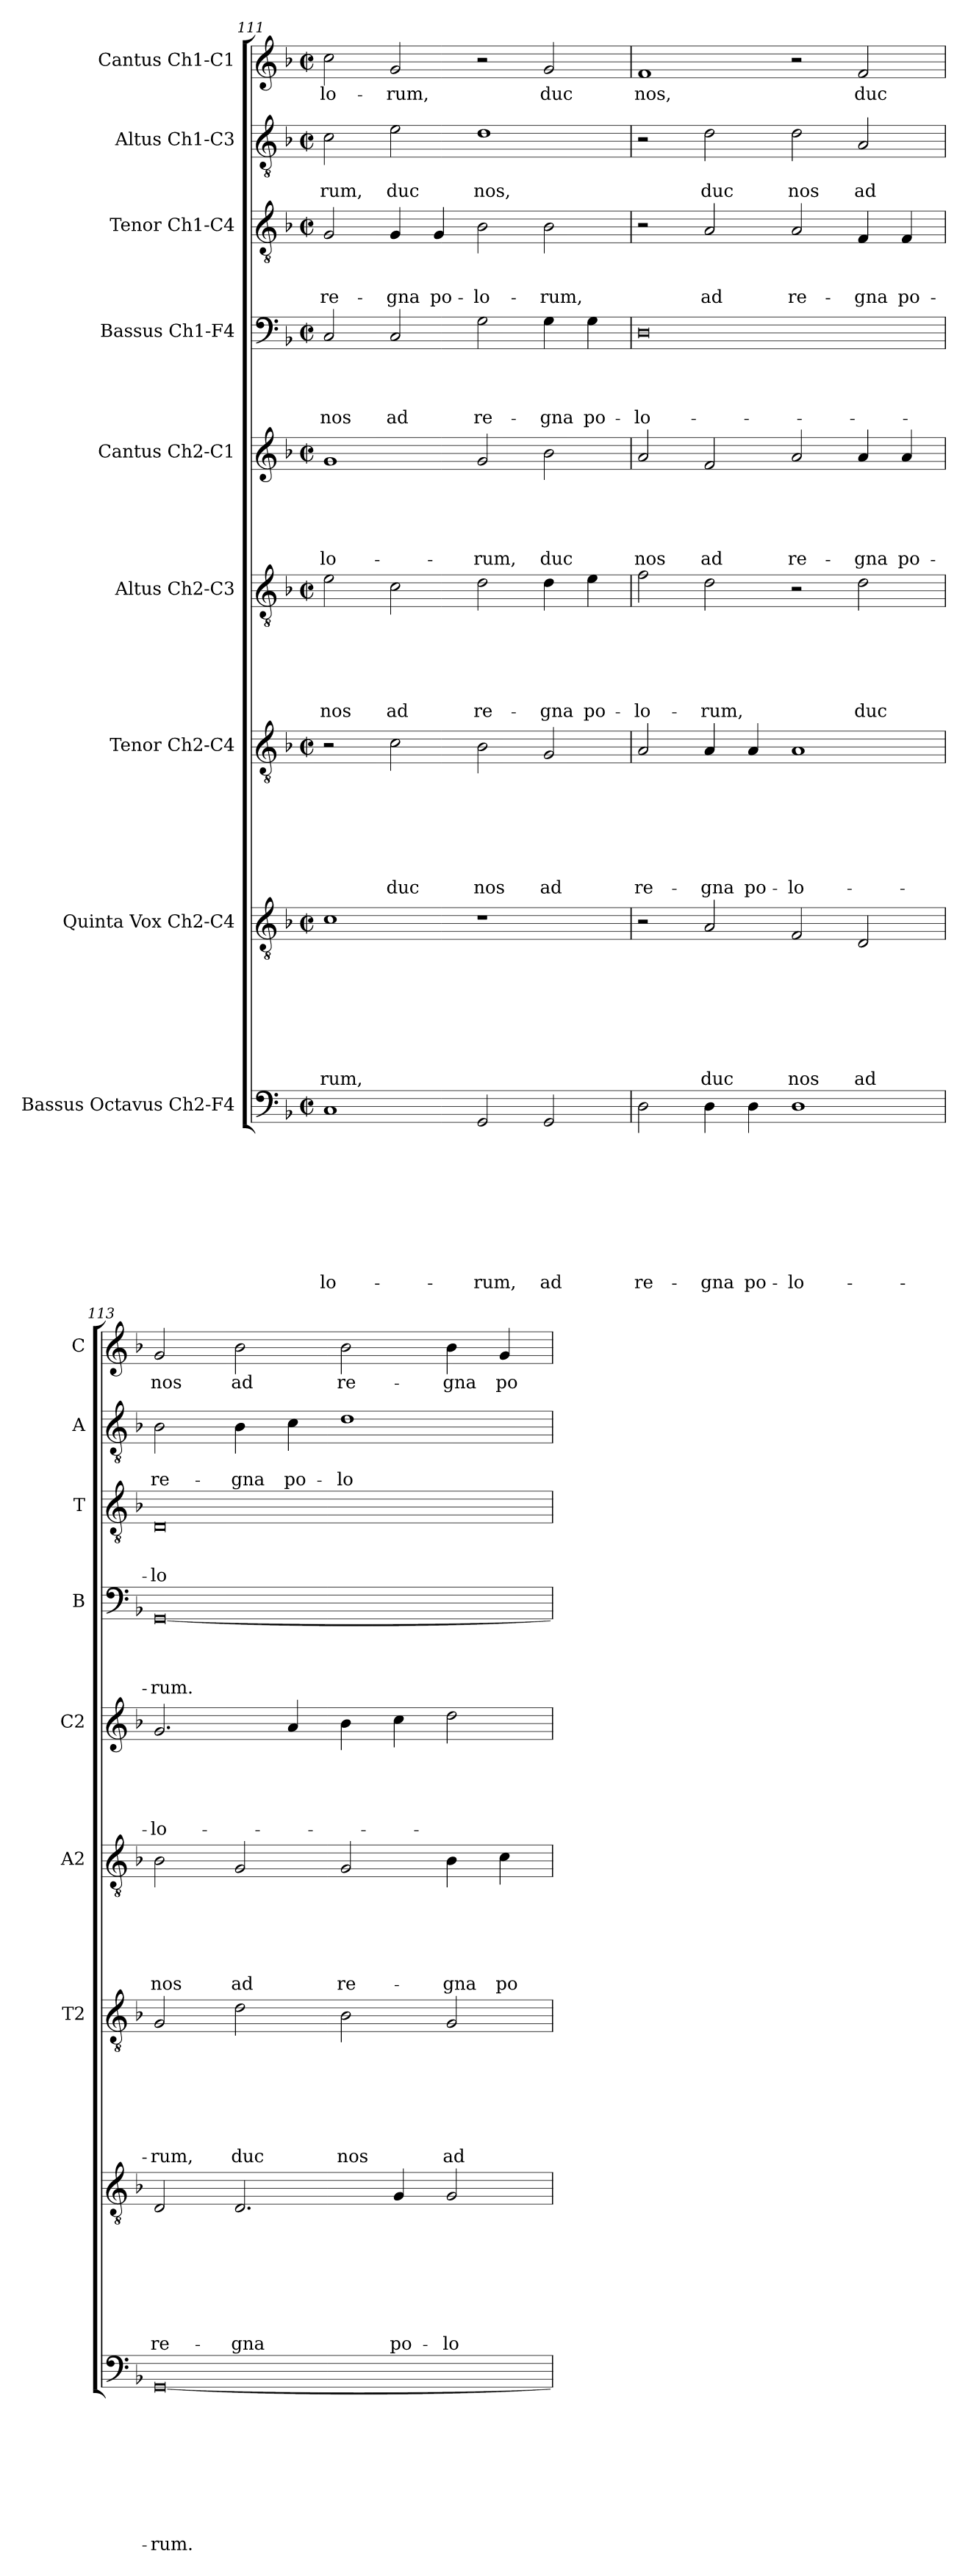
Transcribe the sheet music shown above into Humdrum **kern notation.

**kern	**text	**text	**text	**text	**text	**text	**text	**text	**text	**kern	**text	**text	**text	**text	**text	**text	**text	**text	**kern	**text	**text	**text	**text	**text	**text	**text	**kern	**text	**text	**text	**text	**text	**text	**kern	**text	**text	**text	**text	**text	**kern	**text	**text	**text	**text	**kern	**text	**text	**text	**kern	**text	**text	**kern	**text
*part9	*part9	*part9	*part9	*part9	*part9	*part9	*part9	*part9	*part9	*part8	*part8	*part8	*part8	*part8	*part8	*part8	*part8	*part8	*part7	*part7	*part7	*part7	*part7	*part7	*part7	*part7	*part6	*part6	*part6	*part6	*part6	*part6	*part6	*part5	*part5	*part5	*part5	*part5	*part5	*part4	*part4	*part4	*part4	*part4	*part3	*part3	*part3	*part3	*part2	*part2	*part2	*part1	*part1
*staff9	*staff9	*staff9	*staff9	*staff9	*staff9	*staff9	*staff9	*staff9	*staff9	*staff8	*staff8	*staff8	*staff8	*staff8	*staff8	*staff8	*staff8	*staff8	*staff7	*staff7	*staff7	*staff7	*staff7	*staff7	*staff7	*staff7	*staff6	*staff6	*staff6	*staff6	*staff6	*staff6	*staff6	*staff5	*staff5	*staff5	*staff5	*staff5	*staff5	*staff4	*staff4	*staff4	*staff4	*staff4	*staff3	*staff3	*staff3	*staff3	*staff2	*staff2	*staff2	*staff1	*staff1
*I"Bassus Octavus Ch2-F4	*	*	*	*	*	*	*	*	*	*I"Quinta Vox Ch2-C4	*	*	*	*	*	*	*	*	*I"Tenor Ch2-C4	*	*	*	*	*	*	*	*I"Altus Ch2-C3	*	*	*	*	*	*	*I"Cantus Ch2-C1	*	*	*	*	*	*I"Bassus Ch1-F4	*	*	*	*	*I"Tenor Ch1-C4	*	*	*	*I"Altus Ch1-C3	*	*	*I"Cantus Ch1-C1	*
*	*	*	*	*	*	*	*	*	*	*	*	*	*	*	*	*	*	*	*I'T2	*	*	*	*	*	*	*	*I'A2	*	*	*	*	*	*	*I'C2	*	*	*	*	*	*I'B	*	*	*	*	*I'T	*	*	*	*I'A	*	*	*I'C	*
*clefF4	*	*	*	*	*	*	*	*	*	*clefGv2	*	*	*	*	*	*	*	*	*clefGv2	*	*	*	*	*	*	*	*clefGv2	*	*	*	*	*	*	*clefG2	*	*	*	*	*	*clefF4	*	*	*	*	*clefGv2	*	*	*	*clefGv2	*	*	*clefG2	*
*k[b-]	*	*	*	*	*	*	*	*	*	*k[b-]	*	*	*	*	*	*	*	*	*k[b-]	*	*	*	*	*	*	*	*k[b-]	*	*	*	*	*	*	*k[b-]	*	*	*	*	*	*k[b-]	*	*	*	*	*k[b-]	*	*	*	*k[b-]	*	*	*k[b-]	*
*F:	*	*	*	*	*	*	*	*	*	*F:	*	*	*	*	*	*	*	*	*F:	*	*	*	*	*	*	*	*F:	*	*	*	*	*	*	*F:	*	*	*	*	*	*F:	*	*	*	*	*F:	*	*	*	*F:	*	*	*F:	*
*M2/2	*	*	*	*	*	*	*	*	*	*M2/2	*	*	*	*	*	*	*	*	*M2/2	*	*	*	*	*	*	*	*M2/2	*	*	*	*	*	*	*M2/2	*	*	*	*	*	*M2/2	*	*	*	*	*M2/2	*	*	*	*M2/2	*	*	*M2/2	*
*met(c|)	*	*	*	*	*	*	*	*	*	*met(c|)	*	*	*	*	*	*	*	*	*met(c|)	*	*	*	*	*	*	*	*met(c|)	*	*	*	*	*	*	*met(c|)	*	*	*	*	*	*met(c|)	*	*	*	*	*met(c|)	*	*	*	*met(c|)	*	*	*met(c|)	*
=111	=111	=111	=111	=111	=111	=111	=111	=111	=111	=111	=111	=111	=111	=111	=111	=111	=111	=111	=111	=111	=111	=111	=111	=111	=111	=111	=111	=111	=111	=111	=111	=111	=111	=111	=111	=111	=111	=111	=111	=111	=111	=111	=111	=111	=111	=111	=111	=111	=111	=111	=111	=111	=111
!	!	!	!	!	!	!	!	!	!LO:LY:b	!	!	!	!	!	!	!	!	!LO:LY:b	!	!	!	!	!	!	!	!	!	!	!	!	!	!	!LO:LY:b	!	!	!	!	!	!LO:LY:b	!	!	!	!	!LO:LY:b	!	!	!	!LO:LY:b	!	!	!LO:LY:b	!	!LO:LY:b
1C	.	.	.	.	.	.	.	.	-lo-	1c	.	.	.	.	.	.	.	-rum,	2r	.	.	.	.	.	.	.	2e\	.	.	.	.	.	nos	1g	.	.	.	.	-lo-	2C/	.	.	.	nos	2G/	.	.	re-	2c\	.	-rum,	2cc\	-lo-
!	!	!	!	!	!	!	!	!	!	!	!	!	!	!	!	!	!	!	!	!	!	!	!	!	!	!LO:LY:b	!	!	!	!	!	!	!LO:LY:b	!	!	!	!	!	!	!	!	!	!	!LO:LY:b	!	!	!	!LO:LY:b	!	!	!LO:LY:b	!	!LO:LY:b
.	.	.	.	.	.	.	.	.	.	.	.	.	.	.	.	.	.	.	2c\	.	.	.	.	.	.	duc	2c\	.	.	.	.	.	ad	.	.	.	.	.	.	2C/	.	.	.	ad	4G/	.	.	-gna	2e\	.	duc	2g/	-rum,
!	!	!	!	!	!	!	!	!	!	!	!	!	!	!	!	!	!	!	!	!	!	!	!	!	!	!	!	!	!	!	!	!	!	!	!	!	!	!	!	!	!	!	!	!	!	!	!	!LO:LY:b	!	!	!	!	!
.	.	.	.	.	.	.	.	.	.	.	.	.	.	.	.	.	.	.	.	.	.	.	.	.	.	.	.	.	.	.	.	.	.	.	.	.	.	.	.	.	.	.	.	.	4G/	.	.	po-	.	.	.	.	.
!	!	!	!	!	!	!	!	!	!LO:LY:b	!	!	!	!	!	!	!	!	!	!	!	!	!	!	!	!	!LO:LY:b	!	!	!	!	!	!	!LO:LY:b	!	!	!	!	!	!LO:LY:b	!	!	!	!	!LO:LY:b	!	!	!	!LO:LY:b	!	!	!LO:LY:b	!	!
2GG/	.	.	.	.	.	.	.	.	-rum,	1r	.	.	.	.	.	.	.	.	2B-\	.	.	.	.	.	.	nos	2d\	.	.	.	.	.	re-	2g/	.	.	.	.	-rum,	2G\	.	.	.	re-	2B-\	.	.	-lo-	1d	.	nos,	2r	.
!	!	!	!	!	!	!	!	!	!LO:LY:b	!	!	!	!	!	!	!	!	!	!	!	!	!	!	!	!	!LO:LY:b	!	!	!	!	!	!	!LO:LY:b	!	!	!	!	!	!LO:LY:b	!	!	!	!	!LO:LY:b	!	!	!	!LO:LY:b	!	!	!	!	!LO:LY:b
2GG/	.	.	.	.	.	.	.	.	ad	.	.	.	.	.	.	.	.	.	2G/	.	.	.	.	.	.	ad	4d\	.	.	.	.	.	-gna	2b-\	.	.	.	.	duc	4G\	.	.	.	-gna	2B-\	.	.	-rum,	.	.	.	2g/	duc
!	!	!	!	!	!	!	!	!	!	!	!	!	!	!	!	!	!	!	!	!	!	!	!	!	!	!	!	!	!	!	!	!	!LO:LY:b	!	!	!	!	!	!	!	!	!	!	!LO:LY:b	!	!	!	!	!	!	!	!	!
.	.	.	.	.	.	.	.	.	.	.	.	.	.	.	.	.	.	.	.	.	.	.	.	.	.	.	4e\	.	.	.	.	.	po-	.	.	.	.	.	.	4G\	.	.	.	po-	.	.	.	.	.	.	.	.	.
=112	=112	=112	=112	=112	=112	=112	=112	=112	=112	=112	=112	=112	=112	=112	=112	=112	=112	=112	=112	=112	=112	=112	=112	=112	=112	=112	=112	=112	=112	=112	=112	=112	=112	=112	=112	=112	=112	=112	=112	=112	=112	=112	=112	=112	=112	=112	=112	=112	=112	=112	=112	=112	=112
!	!	!	!	!	!	!	!	!	!LO:LY:b	!	!	!	!	!	!	!	!	!	!	!	!	!	!	!	!	!LO:LY:b	!	!	!	!	!	!	!LO:LY:b	!	!	!	!	!	!LO:LY:b	!	!	!	!	!LO:LY:b	!	!	!	!	!	!	!	!	!LO:LY:b
2D\	.	.	.	.	.	.	.	.	re-	2r	.	.	.	.	.	.	.	.	2A/	.	.	.	.	.	.	re-	2f\	.	.	.	.	.	-lo-	2a/	.	.	.	.	nos	0D	.	.	.	-lo-	2r	.	.	.	2r	.	.	1f	nos,
!	!	!	!	!	!	!	!	!	!LO:LY:b	!	!	!	!	!	!	!	!	!LO:LY:b	!	!	!	!	!	!	!	!LO:LY:b	!	!	!	!	!	!	!LO:LY:b	!	!	!	!	!	!LO:LY:b	!	!	!	!	!	!	!	!	!LO:LY:b	!	!	!LO:LY:b	!	!
4D\	.	.	.	.	.	.	.	.	-gna	2A/	.	.	.	.	.	.	.	duc	4A/	.	.	.	.	.	.	-gna	2d\	.	.	.	.	.	-rum,	2f/	.	.	.	.	ad	.	.	.	.	.	2A/	.	.	ad	2d\	.	duc	.	.
!	!	!	!	!	!	!	!	!	!LO:LY:b	!	!	!	!	!	!	!	!	!	!	!	!	!	!	!	!	!LO:LY:b	!	!	!	!	!	!	!	!	!	!	!	!	!	!	!	!	!	!	!	!	!	!	!	!	!	!	!
4D\	.	.	.	.	.	.	.	.	po-	.	.	.	.	.	.	.	.	.	4A/	.	.	.	.	.	.	po-	.	.	.	.	.	.	.	.	.	.	.	.	.	.	.	.	.	.	.	.	.	.	.	.	.	.	.
!	!	!	!	!	!	!	!	!	!LO:LY:b	!	!	!	!	!	!	!	!	!LO:LY:b	!	!	!	!	!	!	!	!LO:LY:b	!	!	!	!	!	!	!	!	!	!	!	!	!LO:LY:b	!	!	!	!	!	!	!	!	!LO:LY:b	!	!	!LO:LY:b	!	!
1D	.	.	.	.	.	.	.	.	-lo-	2F/	.	.	.	.	.	.	.	nos	1A	.	.	.	.	.	.	-lo-	2r	.	.	.	.	.	.	2a/	.	.	.	.	re-	.	.	.	.	.	2A/	.	.	re-	2d\	.	nos	2r	.
!	!	!	!	!	!	!	!	!	!	!	!	!	!	!	!	!	!	!LO:LY:b	!	!	!	!	!	!	!	!	!	!	!	!	!	!	!LO:LY:b	!	!	!	!	!	!LO:LY:b	!	!	!	!	!	!	!	!	!LO:LY:b	!	!	!LO:LY:b	!	!LO:LY:b
.	.	.	.	.	.	.	.	.	.	2D/	.	.	.	.	.	.	.	ad	.	.	.	.	.	.	.	.	2d\	.	.	.	.	.	duc	4a/	.	.	.	.	-gna	.	.	.	.	.	4F/	.	.	-gna	2A/	.	ad	2f/	duc
!	!	!	!	!	!	!	!	!	!	!	!	!	!	!	!	!	!	!	!	!	!	!	!	!	!	!	!	!	!	!	!	!	!	!	!	!	!	!	!LO:LY:b	!	!	!	!	!	!	!	!	!LO:LY:b	!	!	!	!	!
.	.	.	.	.	.	.	.	.	.	.	.	.	.	.	.	.	.	.	.	.	.	.	.	.	.	.	.	.	.	.	.	.	.	4a/	.	.	.	.	po-	.	.	.	.	.	4F/	.	.	po-	.	.	.	.	.
!!LO:LB:g=z
=113	=113	=113	=113	=113	=113	=113	=113	=113	=113	=113	=113	=113	=113	=113	=113	=113	=113	=113	=113	=113	=113	=113	=113	=113	=113	=113	=113	=113	=113	=113	=113	=113	=113	=113	=113	=113	=113	=113	=113	=113	=113	=113	=113	=113	=113	=113	=113	=113	=113	=113	=113	=113	=113
!	!	!	!	!	!	!	!	!	!LO:LY:b	!	!	!	!	!	!	!	!	!LO:LY:b	!	!	!	!	!	!	!	!LO:LY:b	!	!	!	!	!	!	!LO:LY:b	!	!	!	!	!	!LO:LY:b	!	!	!	!	!LO:LY:b	!	!	!	!LO:LY:b	!	!	!LO:LY:b	!	!LO:LY:b
[0GG	.	.	.	.	.	.	.	.	-rum.	2D/	.	.	.	.	.	.	.	re-	2G/	.	.	.	.	.	.	-rum,	2B-\	.	.	.	.	.	nos	2.g/	.	.	.	.	-lo-	[0GG	.	.	.	-rum.	0D	.	.	-lo-	2B-\	.	re-	2g/	nos
!	!	!	!	!	!	!	!	!	!	!	!	!	!	!	!	!	!	!LO:LY:b	!	!	!	!	!	!	!	!LO:LY:b	!	!	!	!	!	!	!LO:LY:b	!	!	!	!	!	!	!	!	!	!	!	!	!	!	!	!	!	!LO:LY:b	!	!LO:LY:b
.	.	.	.	.	.	.	.	.	.	2.D/	.	.	.	.	.	.	.	-gna	2d\	.	.	.	.	.	.	duc	2G/	.	.	.	.	.	ad	.	.	.	.	.	.	.	.	.	.	.	.	.	.	.	4B-\	.	-gna	2b-\	ad
!	!	!	!	!	!	!	!	!	!	!	!	!	!	!	!	!	!	!	!	!	!	!	!	!	!	!	!	!	!	!	!	!	!	!	!	!	!	!	!	!	!	!	!	!	!	!	!	!	!	!	!LO:LY:b	!	!
.	.	.	.	.	.	.	.	.	.	.	.	.	.	.	.	.	.	.	.	.	.	.	.	.	.	.	.	.	.	.	.	.	.	4a/	.	.	.	.	.	.	.	.	.	.	.	.	.	.	4c\	.	po-	.	.
!	!	!	!	!	!	!	!	!	!	!	!	!	!	!	!	!	!	!	!	!	!	!	!	!	!	!LO:LY:b	!	!	!	!	!	!	!LO:LY:b	!	!	!	!	!	!	!	!	!	!	!	!	!	!	!	!	!	!LO:LY:b	!	!LO:LY:b
.	.	.	.	.	.	.	.	.	.	.	.	.	.	.	.	.	.	.	2B-\	.	.	.	.	.	.	nos	2G/	.	.	.	.	.	re-	4b-\	.	.	.	.	.	.	.	.	.	.	.	.	.	.	1d	.	-lo-	2b-\	re-
!	!	!	!	!	!	!	!	!	!	!	!	!	!	!	!	!	!	!LO:LY:b	!	!	!	!	!	!	!	!	!	!	!	!	!	!	!	!	!	!	!	!	!	!	!	!	!	!	!	!	!	!	!	!	!	!	!
.	.	.	.	.	.	.	.	.	.	4G/	.	.	.	.	.	.	.	po-	.	.	.	.	.	.	.	.	.	.	.	.	.	.	.	4cc\	.	.	.	.	.	.	.	.	.	.	.	.	.	.	.	.	.	.	.
!	!	!	!	!	!	!	!	!	!	!	!	!	!	!	!	!	!	!LO:LY:b	!	!	!	!	!	!	!	!LO:LY:b	!	!	!	!	!	!	!LO:LY:b	!	!	!	!	!	!	!	!	!	!	!	!	!	!	!	!	!	!	!	!LO:LY:b
.	.	.	.	.	.	.	.	.	.	2G/	.	.	.	.	.	.	.	-lo-	2G/	.	.	.	.	.	.	ad	4B-\	.	.	.	.	.	-gna	2dd\	.	.	.	.	.	.	.	.	.	.	.	.	.	.	.	.	.	4b-\	-gna
!	!	!	!	!	!	!	!	!	!	!	!	!	!	!	!	!	!	!	!	!	!	!	!	!	!	!	!	!	!	!	!	!	!LO:LY:b	!	!	!	!	!	!	!	!	!	!	!	!	!	!	!	!	!	!	!	!LO:LY:b
.	.	.	.	.	.	.	.	.	.	.	.	.	.	.	.	.	.	.	.	.	.	.	.	.	.	.	4c\	.	.	.	.	.	po-	.	.	.	.	.	.	.	.	.	.	.	.	.	.	.	.	.	.	4g/	po-
=	=	=	=	=	=	=	=	=	=	=	=	=	=	=	=	=	=	=	=	=	=	=	=	=	=	=	=	=	=	=	=	=	=	=	=	=	=	=	=	=	=	=	=	=	=	=	=	=	=	=	=	=	=
*-	*-	*-	*-	*-	*-	*-	*-	*-	*-	*-	*-	*-	*-	*-	*-	*-	*-	*-	*-	*-	*-	*-	*-	*-	*-	*-	*-	*-	*-	*-	*-	*-	*-	*-	*-	*-	*-	*-	*-	*-	*-	*-	*-	*-	*-	*-	*-	*-	*-	*-	*-	*-	*-
